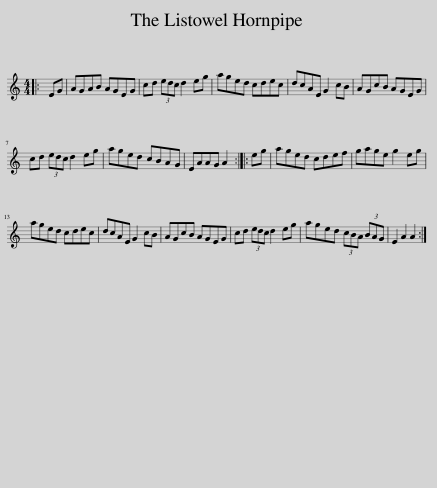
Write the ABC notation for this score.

X:1
L:1/8
M:4/4
I:linebreak $
K:C
V:1 treble
V:1
|: EG | AGAB AGEG | cd (3edc d2 eg | aged cdec | dcAE G2 cB | %5
 AGcB AGEG |$ cd (3edc d2 eg | aged cBAG | EAAG A2 :: eg | %10
 aged cdef | gage g2 eg |$ aged cdec | dcAE G2 cB | AGcB AGEG | %15
 cd (3edc d2 eg | aged (3cBA (3BAG | E2 A2 A2 :| %18
